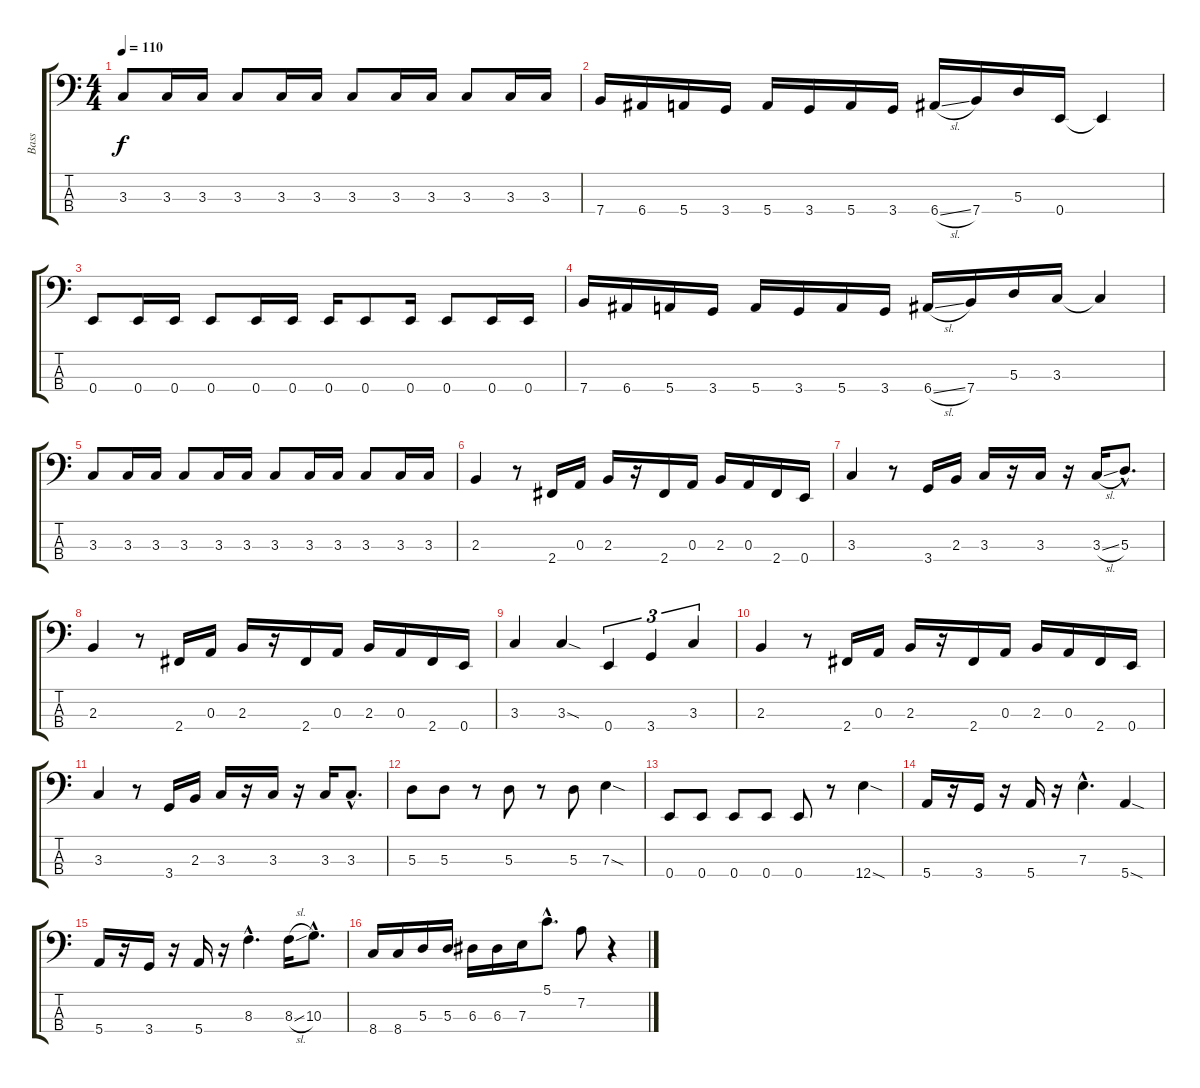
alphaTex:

\track ("Bass" "Bass") {instrument slapbass1}
\staff {score tabs}
\tuning (G2 D2 A1 E1) {hide}
\ts (4 4)
\tempo 110
\clef f4
\ks c
3.3.8{dy f} 3.3.16 3.3.16 3.3.8 3.3.16 3.3.16 3.3.8 3.3.16 3.3.16 3.3.8 3.3.16 3.3.16 |
7.4.16 6.4.16 5.4.16 3.4.16 5.4.16 3.4.16 5.4.16 3.4.16 6.4{sl}.16 7.4.16 5.3.16 0.4.16 0.4{t}.4 |
0.4.8 0.4.16 0.4.16 0.4.8 0.4.16 0.4.16 0.4.16 0.4.8 0.4.16 0.4.8 0.4.16 0.4.16 |
7.4.16 6.4.16 5.4.16 3.4.16 5.4.16 3.4.16 5.4.16 3.4.16 6.4{sl}.16 7.4.16 5.3.16 3.3.16 3.3{t}.4 |
3.3.8 3.3.16 3.3.16 3.3.8 3.3.16 3.3.16 3.3.8 3.3.16 3.3.16 3.3.8 3.3.16 3.3.16 |
2.3.4 r.8 2.4.16 0.3.16 2.3.16 r.16 2.4.16 0.3.16 2.3.16 0.3.16 2.4.16 0.4.16 |
3.3.4 r.8 3.4.16 2.3.16 3.3.16 r.16 3.3.16 r.16 3.3{sl}.16 5.3{hac}.8{d} |
2.3.4 r.8 2.4.16 0.3.16 2.3.16 r.16 2.4.16 0.3.16 2.3.16 0.3.16 2.4.16 0.4.16 |
3.3.4 3.3{sod}.4 0.4.4{tu (3 2)} 3.4.4{tu (3 2)} 3.3.4{tu (3 2)} |
2.3.4 r.8 2.4.16 0.3.16 2.3.16 r.16 2.4.16 0.3.16 2.3.16 0.3.16 2.4.16 0.4.16 |
3.3.4 r.8 3.4.16 2.3.16 3.3.16 r.16 3.3.16 r.16 3.3.16 3.3{hac}.8{d} |
5.3.8 5.3.8 r.8 5.3.8 r.8 5.3.8 7.3{sod}.4 |
0.4.8 0.4.8 0.4.8 0.4.8 0.4.8 r.8 12.4{sod}.4 |
5.4.16 r.16 3.4.16 r.16 5.4.16 r.16 7.3{hac}.4{d} 5.4{sod}.4 |
5.4.16 r.16 3.4.16 r.16 5.4.16 r.16 8.3{hac}.4{d} 8.3{sl}.16 10.3{hac}.8{d} |
8.4.16 8.4.16 5.3.16 5.3.16 6.3.16 6.3.16 7.3.16 5.1{hac}.8{d} 7.2.8 r.4
